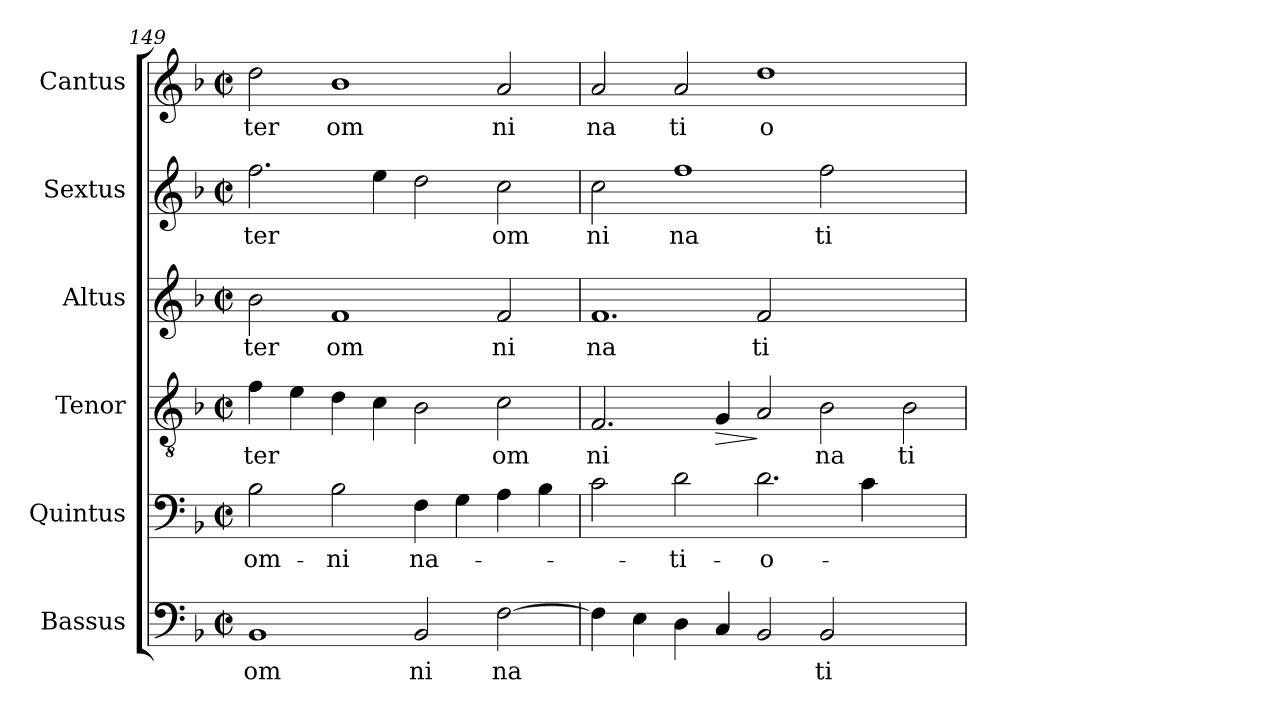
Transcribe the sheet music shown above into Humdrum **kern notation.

**kern	**text	**kern	**text	**kern	**text	**dynam	**kern	**text	**kern	**text	**kern	**text
*part6	*part6	*part5	*part5	*part4	*part4	*part4	*part3	*part3	*part2	*part2	*part1	*part1
*staff6	*staff6	*staff5	*staff5	*staff4	*staff4	*staff4	*staff3	*staff3	*staff2	*staff2	*staff1	*staff1
*I"Bassus	*	*I"Quintus	*	*I"Tenor	*	*	*I"Altus	*	*I"Sextus	*	*I"Cantus	*
*I'Bassus	*	*I'Quintus	*	*I'Tenor	*	*	*I'Altus	*	*I'Sextus	*	*I'Cantus	*
*clefF4	*	*clefF4	*	*clefGv2	*	*	*clefG2	*	*clefG2	*	*clefG2	*
*k[b-]	*	*k[b-]	*	*k[b-]	*	*	*k[b-]	*	*k[b-]	*	*k[b-]	*
*F:	*	*F:	*	*F:	*	*	*F:	*	*F:	*	*F:	*
*M2/2	*	*M2/2	*	*M2/2	*	*	*M2/2	*	*M2/2	*	*M2/2	*
*met(c|)	*	*met(c|)	*	*met(c|)	*	*	*met(c|)	*	*met(c|)	*	*met(c|)	*
=149	=149	=149	=149	=149	=149	=149	=149	=149	=149	=149	=149	=149
!	!LO:LY:b:cj	!	!LO:LY:b:cj	!	!LO:LY:b	!	!	!LO:LY:b:cj	!	!LO:LY:b	!	!LO:LY:b:cj
1BB-	om	2B-\	om-	4f\	ter	.	2b-\	ter	2.ff\	ter	2dd\	ter
.	.	.	.	4e\	.	.	.	.	.	.	.	.
!	!	!	!LO:LY:b:cj	!	!	!	!	!LO:LY:b:cj	!	!	!	!LO:LY:b:cj
.	.	2B-\	-ni	4d\	.	.	1f	om	.	.	1b-	om
.	.	.	.	4c\	.	.	.	.	4ee\	.	.	.
!	!LO:LY:b:cj	!	!LO:LY:b	!	!	!	!	!	!	!	!	!
2BB-/	ni	4F\	na-	2B-\	.	.	.	.	2dd\	.	.	.
.	.	4G\	.	.	.	.	.	.	.	.	.	.
!	!LO:LY:b:cj	!	!	!	!LO:LY:b:cj	!	!	!LO:LY:b:cj	!	!LO:LY:b:cj	!	!LO:LY:b:cj
[>2F\	na	4A\	.	2c\	om	.	2f/	ni	2cc\	om	2a/	ni
.	.	4B-\	.	.	.	.	.	.	.	.	.	.
=150	=150	=150	=150	=150	=150	=150	=150	=150	=150	=150	=150	=150
!	!	!	!	!	!LO:LY:b:cj	!	!LO:N:vis=1.	!LO:LY:b:cj	!	!LO:LY:b:cj	!	!LO:LY:b:cj
4F\]	.	2c\	.	2.F/	ni	.	1f	na	2cc\	ni	2a/	na
4E\	.	.	.	.	.	.	.	.	.	.	.	.
!	!	!	!LO:LY:b:cj	!	!	!	!	!	!	!LO:LY:b:cj	!	!LO:LY:b:cj
4D\	.	2d\	-ti-	.	.	.	.	.	1ff	na	2a/	ti
!	!	!	!	!	!	!LO:HP:b	!	!	!	!	!	!
4C/	.	.	.	4G>/	.	>	.	.	.	.	.	.
!	!	!	!LO:LY:b:cj	!	!	!	!	!LO:LY:b:cj	!	!	!	!LO:LY:b:rj
2BB-/	.	2.d\	-o-	2A/	.	]	2f/	ti	.	.	1dd	o
!	!LO:LY:b:cj	!	!	!	!LO:LY:b:cj	!	!	!	!	!LO:LY:b:cj	!	!
2BB-/	ti	.	.	2B-\	na	.	1ryy	.	2ff\	ti	.	.
.	.	4c\	.	.	.	.	.	.	.	.	.	.
!	!	!	!	!	!LO:LY:b:cj	!	!	!	!	!	!	!
2ryy	.	2ryy	.	2B-\	ti	.	.	.	2ryy	.	2ryy	.
=	=	=	=	=	=	=	=	=	=	=	=	=
*-	*-	*-	*-	*-	*-	*-	*-	*-	*-	*-	*-	*-
